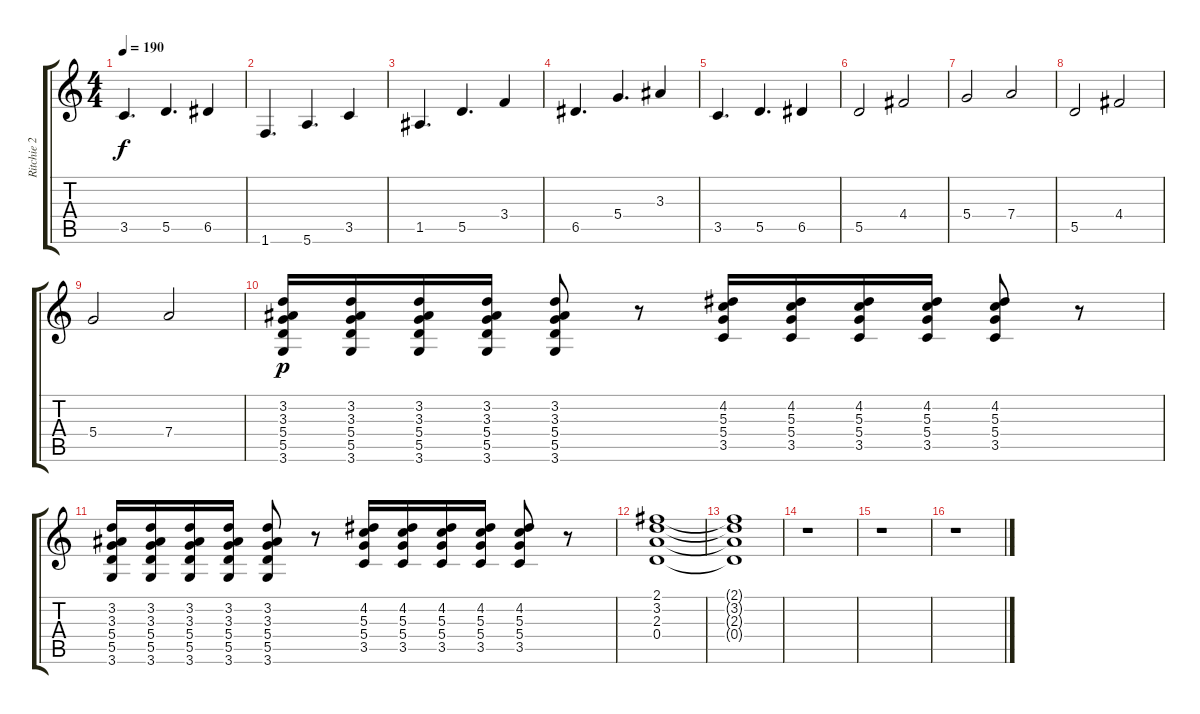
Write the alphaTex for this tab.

\track ("Ritchie 2" "Ritchie 2") {instrument overdrivenguitar}
\staff {score tabs}
\tuning (E4 B3 G3 D3 A2 E2) {hide}
\ts (4 4)
\tempo 190
\clef g2
\ks c
3.5.4{d dy f} 5.5.4{d} 6.5.4 |
1.6.4{d} 5.6.4{d} 3.5.4 |
1.5.4{d} 5.5.4{d} 3.4.4 |
6.5.4{d} 5.4.4{d} 3.3.4 |
3.5.4{d} 5.5.4{d} 6.5.4 |
5.5.2 4.4.2 |
5.4.2 7.4.2 |
5.5.2 4.4.2 |
5.4.2 7.4.2 |
(3.2 3.3 5.4 5.5 3.6).16{dy p} (3.2 3.3 5.4 5.5 3.6).16 (3.2 3.3 5.4 5.5 3.6).16 (3.2 3.3 5.4 5.5 3.6).16 (3.2 3.3 5.4 5.5 3.6).8 r.8 (4.2 5.3 5.4 3.5).16 (4.2 5.3 5.4 3.5).16 (4.2 5.3 5.4 3.5).16 (4.2 5.3 5.4 3.5).16 (4.2 5.3 5.4 3.5).8 r.8 |
(3.2 3.3 5.4 5.5 3.6).16 (3.2 3.3 5.4 5.5 3.6).16 (3.2 3.3 5.4 5.5 3.6).16 (3.2 3.3 5.4 5.5 3.6).16 (3.2 3.3 5.4 5.5 3.6).8 r.8 (4.2 5.3 5.4 3.5).16 (4.2 5.3 5.4 3.5).16 (4.2 5.3 5.4 3.5).16 (4.2 5.3 5.4 3.5).16 (4.2 5.3 5.4 3.5).8 r.8 |
(2.1 3.2 2.3 0.4).1 |
(2.1{t} 3.2{t} 2.3{t} 0.4{t}).1 |
r.1 |
r.1 |
r.1
